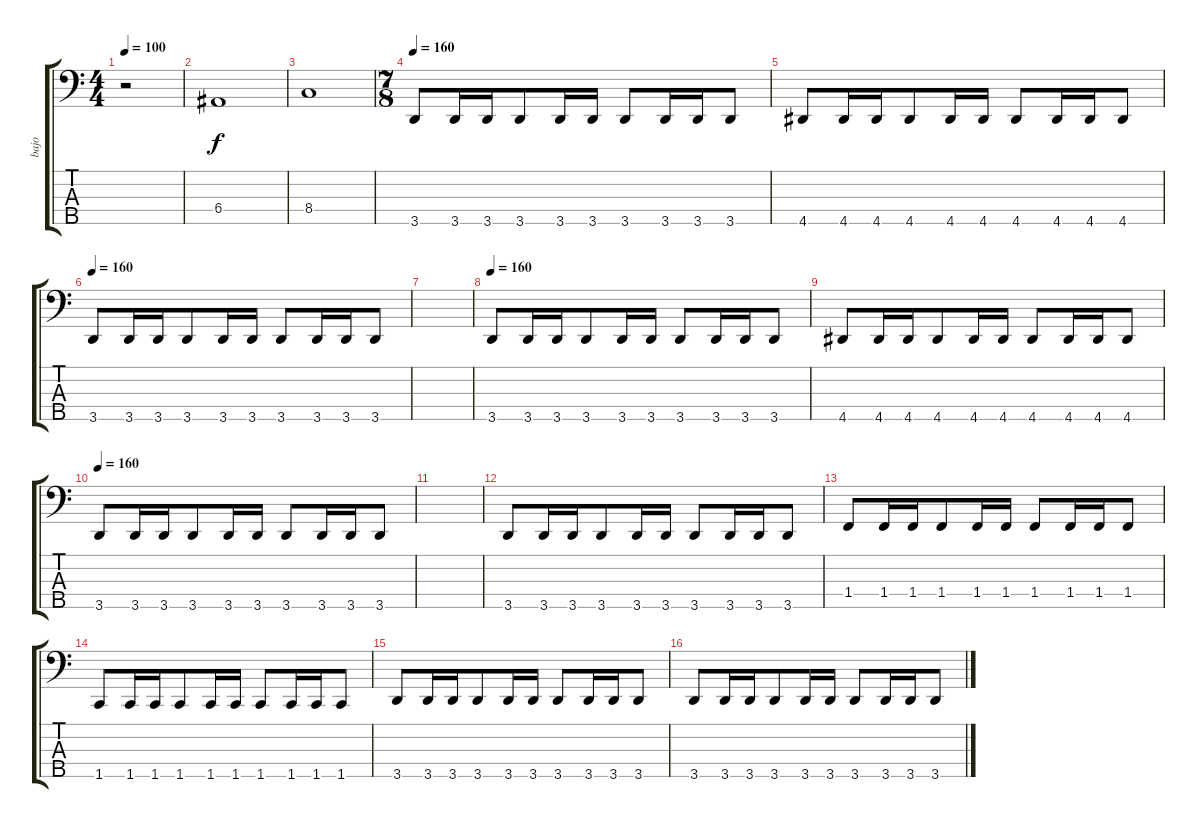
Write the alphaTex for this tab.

\track ("bajo" "bajo") {instrument electricbasspick}
\staff {score tabs}
\tuning (G2 D2 A1 E1 B0) {hide}
\ts (4 4)
\tempo 100
\clef f4
\ks c
r.2{dy f} |
6.4.1 |
8.4.1 |
\ts (7 8)
\tempo 100
\tempo 160
3.5.8 3.5.16 3.5.16 3.5.8 3.5.16 3.5.16 3.5.8 3.5.16 3.5.16 3.5.8 |
4.5.8 4.5.16 4.5.16 4.5.8 4.5.16 4.5.16 4.5.8 4.5.16 4.5.16 4.5.8 |
\tempo 160
3.5.8 3.5.16 3.5.16 3.5.8 3.5.16 3.5.16 3.5.8 3.5.16 3.5.16 3.5.8 |
|
\tempo 160
3.5.8 3.5.16 3.5.16 3.5.8 3.5.16 3.5.16 3.5.8 3.5.16 3.5.16 3.5.8 |
4.5.8 4.5.16 4.5.16 4.5.8 4.5.16 4.5.16 4.5.8 4.5.16 4.5.16 4.5.8 |
\tempo 160
3.5.8 3.5.16 3.5.16 3.5.8 3.5.16 3.5.16 3.5.8 3.5.16 3.5.16 3.5.8 |
|
3.5.8 3.5.16 3.5.16 3.5.8 3.5.16 3.5.16 3.5.8 3.5.16 3.5.16 3.5.8 |
1.4.8 1.4.16 1.4.16 1.4.8 1.4.16 1.4.16 1.4.8 1.4.16 1.4.16 1.4.8 |
1.5.8 1.5.16 1.5.16 1.5.8 1.5.16 1.5.16 1.5.8 1.5.16 1.5.16 1.5.8 |
3.5.8 3.5.16 3.5.16 3.5.8 3.5.16 3.5.16 3.5.8 3.5.16 3.5.16 3.5.8 |
3.5.8 3.5.16 3.5.16 3.5.8 3.5.16 3.5.16 3.5.8 3.5.16 3.5.16 3.5.8
